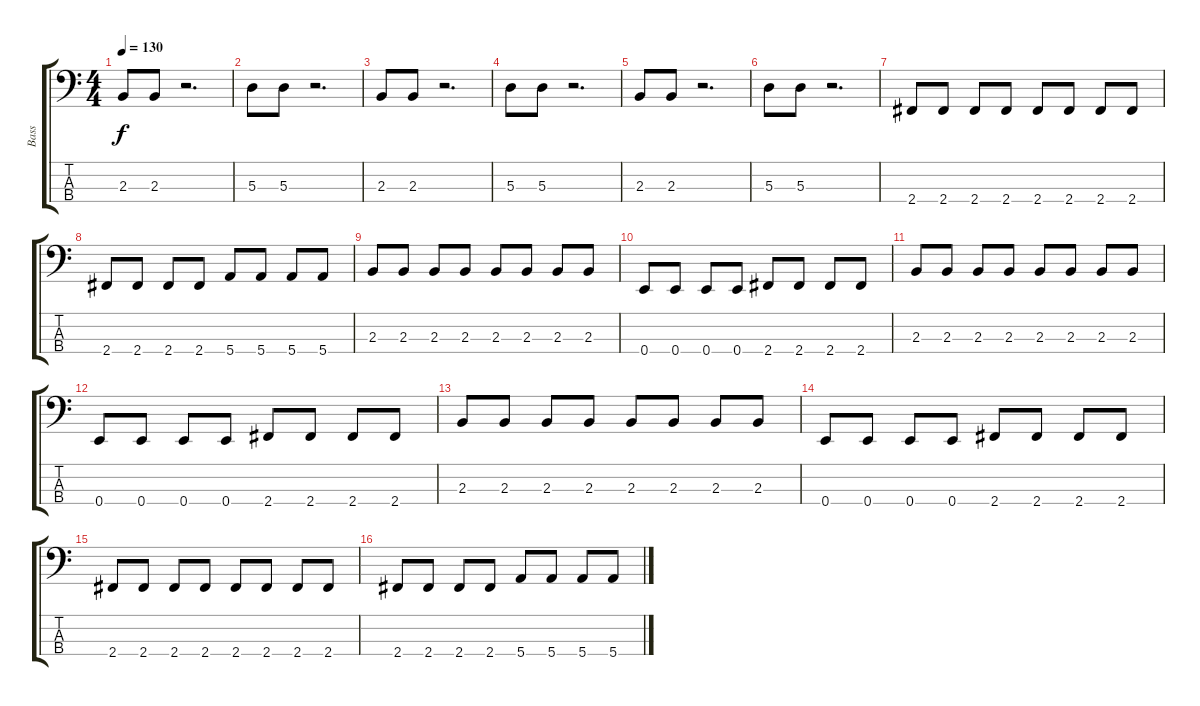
\track ("Bass" "Bass") {instrument electricbassfinger}
\staff {score tabs}
\tuning (G2 D2 A1 E1) {hide}
\ts (4 4)
\tempo 130
\clef f4
\ks c
2.3.8{dy f instrument electricbassfinger} 2.3.8 r.2{d} |
5.3.8 5.3.8 r.2{d} |
2.3.8 2.3.8 r.2{d} |
5.3.8 5.3.8 r.2{d} |
2.3.8 2.3.8 r.2{d} |
5.3.8 5.3.8 r.2{d} |
2.4.8 2.4.8 2.4.8 2.4.8 2.4.8 2.4.8 2.4.8 2.4.8 |
2.4.8 2.4.8 2.4.8 2.4.8 5.4.8 5.4.8 5.4.8 5.4.8 |
2.3.8 2.3.8 2.3.8 2.3.8 2.3.8 2.3.8 2.3.8 2.3.8 |
0.4.8 0.4.8 0.4.8 0.4.8 2.4.8 2.4.8 2.4.8 2.4.8 |
2.3.8 2.3.8 2.3.8 2.3.8 2.3.8 2.3.8 2.3.8 2.3.8 |
0.4.8 0.4.8 0.4.8 0.4.8 2.4.8 2.4.8 2.4.8 2.4.8 |
2.3.8 2.3.8 2.3.8 2.3.8 2.3.8 2.3.8 2.3.8 2.3.8 |
0.4.8 0.4.8 0.4.8 0.4.8 2.4.8 2.4.8 2.4.8 2.4.8 |
2.4.8 2.4.8 2.4.8 2.4.8 2.4.8 2.4.8 2.4.8 2.4.8 |
2.4.8 2.4.8 2.4.8 2.4.8 5.4.8 5.4.8 5.4.8 5.4.8
